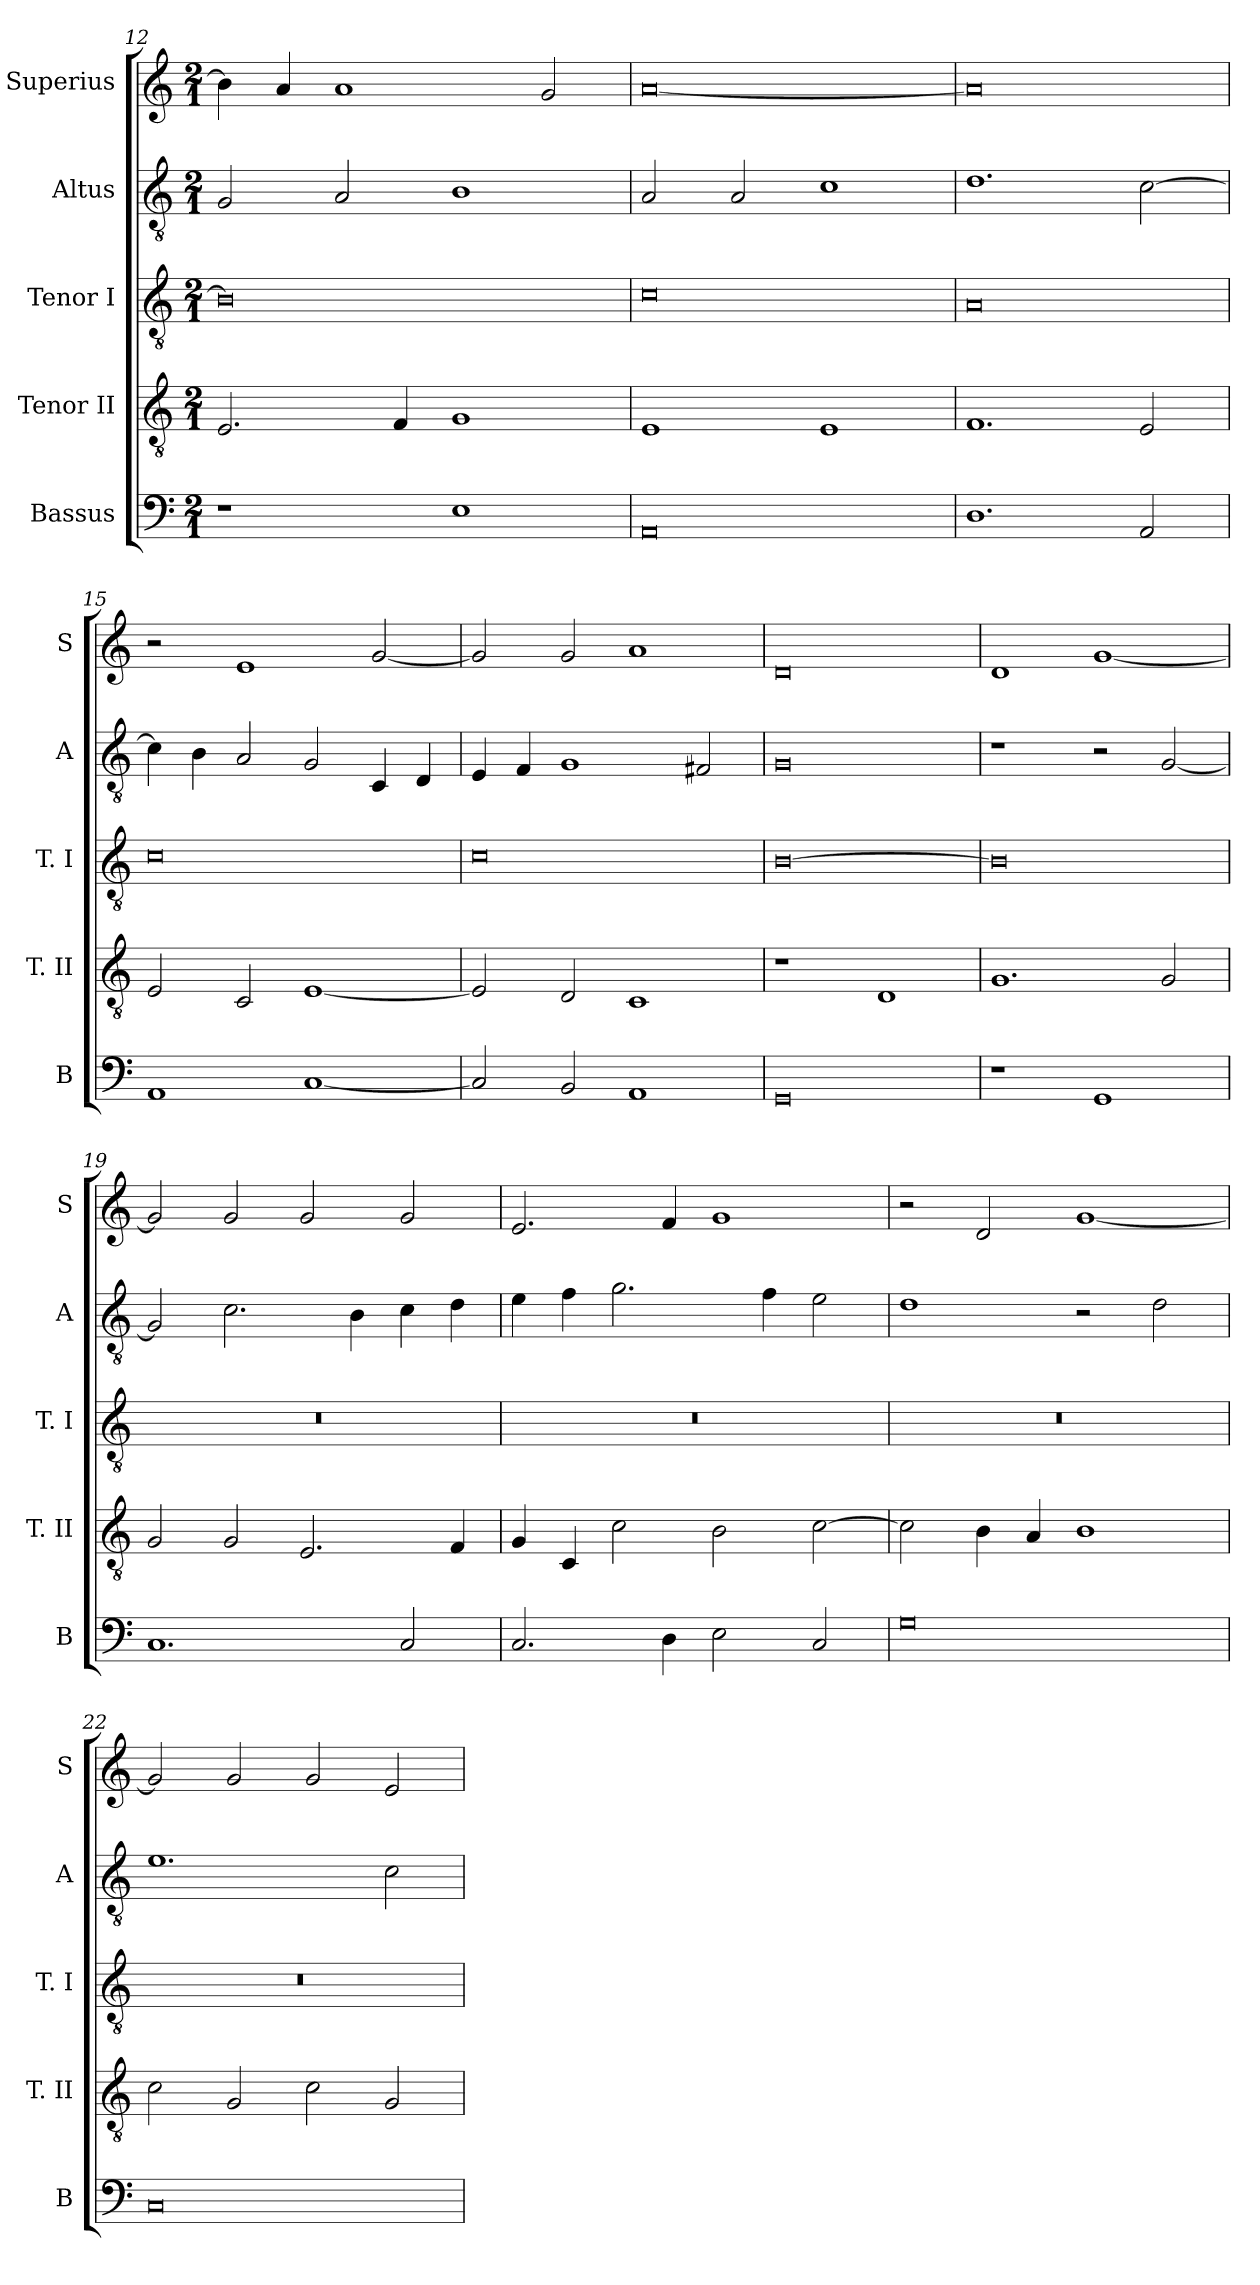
**kern	**kern	**kern	**kern	**kern
*part5	*part4	*part3	*part2	*part1
*staff5	*staff4	*staff3	*staff2	*staff1
*I"Bassus	*I"Tenor II	*I"Tenor I	*I"Altus	*I"Superius
*I'B	*I'T. II	*I'T. I	*I'A	*I'S
*clefF4	*clefGv2	*clefGv2	*clefGv2	*clefG2
*k[]	*k[]	*k[]	*k[]	*k[]
*C:	*C:	*C:	*C:	*C:
*M2/1	*M2/1	*M2/1	*M2/1	*M2/1
=12	=12	=12	=12	=12
1r	2.E	0B]	2G	4b]
.	.	.	.	4a
.	.	.	2A	1a
.	4F	.	.	.
1E	1G	.	1B	.
.	.	.	.	2g
=13	=13	=13	=13	=13
0AA	1E	0c	2A	[0a
.	.	.	2A	.
.	1E	.	1c	.
=14	=14	=14	=14	=14
1.D	1.F	0A	1.d	0a]
2AA	2E	.	[2c	.
=15	=15	=15	=15	=15
1AA	2E	0c	4c]	2r
.	.	.	4B	.
.	2C	.	2A	1e
[1C	[1E	.	2G	.
.	.	.	4C	[2g
.	.	.	4D	.
=16	=16	=16	=16	=16
2C]	2E]	0c	4E	2g]
.	.	.	4F	.
2BB	2D	.	1G	2g
1AA	1C	.	.	1a
.	.	.	2F#X	.
=17	=17	=17	=17	=17
0GG	1r	[0B	0G	0d
.	1D	.	.	.
=18	=18	=18	=18	=18
1r	1.G	0B]	1r	1d
1GG	.	.	2r	[1g
.	2G	.	[2G	.
=19	=19	=19	=19	=19
1.C	2G	0r	2G]	2g]
.	2G	.	2.c	2g
.	2.E	.	.	2g
.	.	.	4B	.
2C	.	.	4c	2g
.	4F	.	4d	.
=20	=20	=20	=20	=20
2.C	4G	0r	4e	2.e
.	4C	.	4f	.
.	2c	.	2.g	.
4D	.	.	.	4f
2E	2B	.	.	1g
.	.	.	4f	.
2C	[2c	.	2e	.
=21	=21	=21	=21	=21
0G	2c]	0r	1d	2r
.	4B	.	.	2d
.	4A	.	.	.
.	1B	.	2r	[1g
.	.	.	2d	.
=22	=22	=22	=22	=22
0C	2c	0r	1.e	2g]
.	2G	.	.	2g
.	2c	.	.	2g
.	2G	.	2c	2e
=	=	=	=	=
*-	*-	*-	*-	*-
